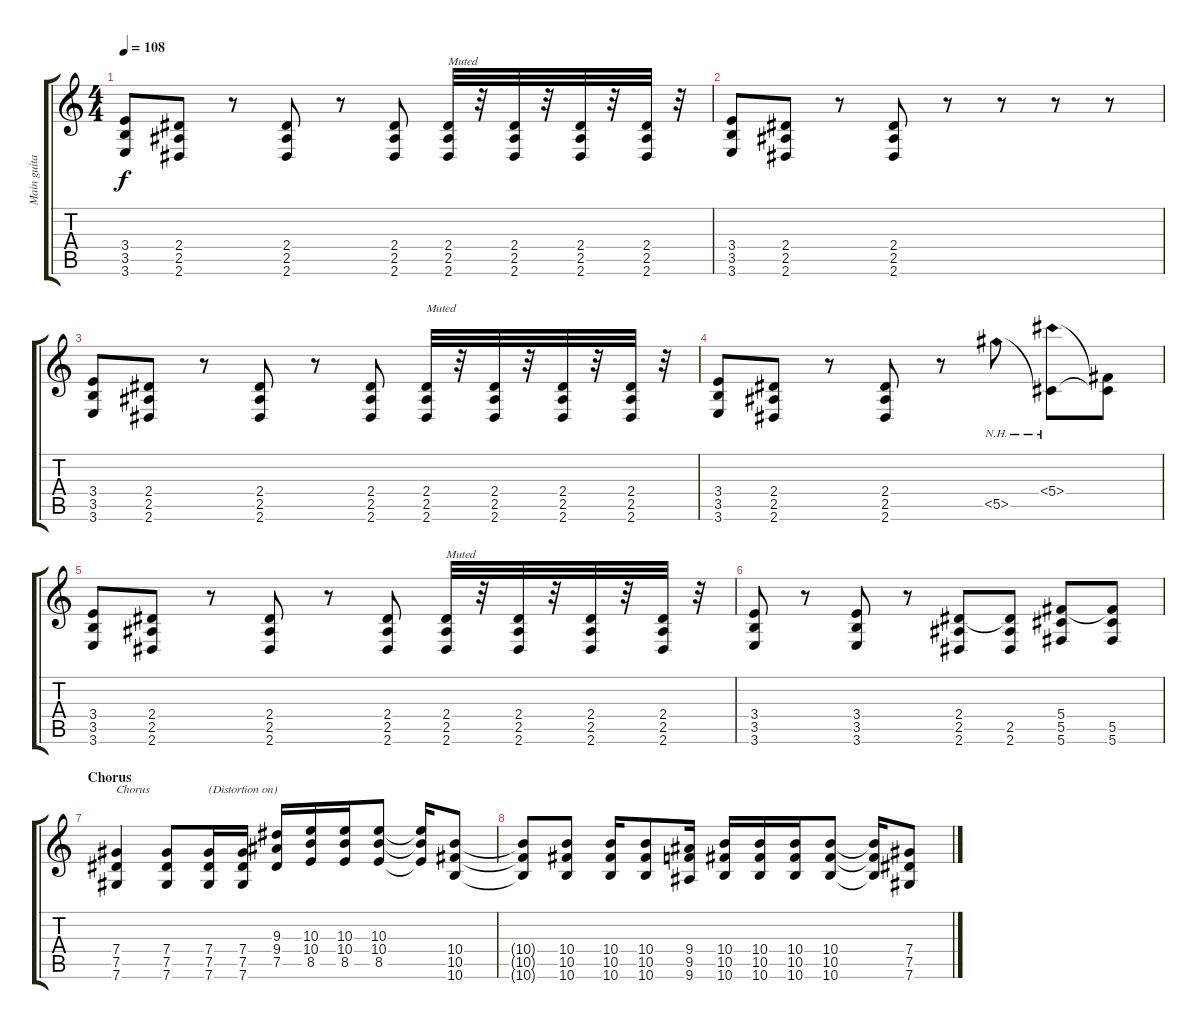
\track ("Main guitar (Brad Delson)" "Main guita") {instrument distortionguitar}
\staff {score tabs}
\tuning (Eb4 Bb3 Gb3 Db3 Ab2 Db2) {hide}
\ts (4 4)
\tempo 108
\clef g2
\ks c
(3.4 3.5 3.6).8{dy f} (2.4 2.5 2.6).8 r.8 (2.4 2.5 2.6).8 r.8 (2.4 2.5 2.6).8 (2.4 2.5 2.6).32{txt "Muted"} r.32 (2.4 2.5 2.6).32 r.32 (2.4 2.5 2.6).32 r.32 (2.4 2.5 2.6).32 r.32 |
(3.4 3.5 3.6).8 (2.4 2.5 2.6).8 r.8 (2.4 2.5 2.6).8 r.8 r.8 r.8 r.8 |
(3.4 3.5 3.6).8 (2.4 2.5 2.6).8 r.8 (2.4 2.5 2.6).8 r.8 (2.4 2.5 2.6).8 (2.4 2.5 2.6).32{txt "Muted"} r.32 (2.4 2.5 2.6).32 r.32 (2.4 2.5 2.6).32 r.32 (2.4 2.5 2.6).32 r.32 |
(3.4 3.5 3.6).8 (2.4 2.5 2.6).8 r.8 (2.4 2.5 2.6).8 r.8 5.5{nh}.8 (5.4{nh} 5.5{t}).8 (5.4{t} 5.5{t}).8 |
(3.4 3.5 3.6).8 (2.4 2.5 2.6).8 r.8 (2.4 2.5 2.6).8 r.8 (2.4 2.5 2.6).8 (2.4 2.5 2.6).32{txt "Muted"} r.32 (2.4 2.5 2.6).32 r.32 (2.4 2.5 2.6).32 r.32 (2.4 2.5 2.6).32 r.32 |
(3.4 3.5 3.6).8 r.8 (3.4 3.5 3.6).8 r.8 (2.4 2.5 2.6).8 (2.4{t} 2.5 2.6).8 (5.4 5.5 5.6).8 (5.4{t} 5.5 5.6).8 |
\section ("" "Chorus")
(7.4 7.5 7.6).4{txt "Chorus"} (7.4 7.5 7.6).8 (7.4 7.5 7.6).16{txt "(Distortion on)"} (7.4 7.5 7.6).16 (9.3 9.4 7.5).16 (10.3 10.4 8.5).16 (10.3 10.4 8.5).16 (10.3 10.4 8.5).8 (10.3{t} 10.4{t} 8.5{t}).16 (10.4 10.5 10.6).8 |
(10.4{t} 10.5{t} 10.6{t}).8 (10.4 10.5 10.6).8 (10.4 10.5 10.6).16 (10.4 10.5 10.6).8 (9.4 9.5 9.6).16 (10.4 10.5 10.6).16 (10.4 10.5 10.6).16 (10.4 10.5 10.6).16 (10.4 10.5 10.6).8 (10.4{t} 10.5{t} 10.6{t}).16 (7.4 7.5 7.6).8
